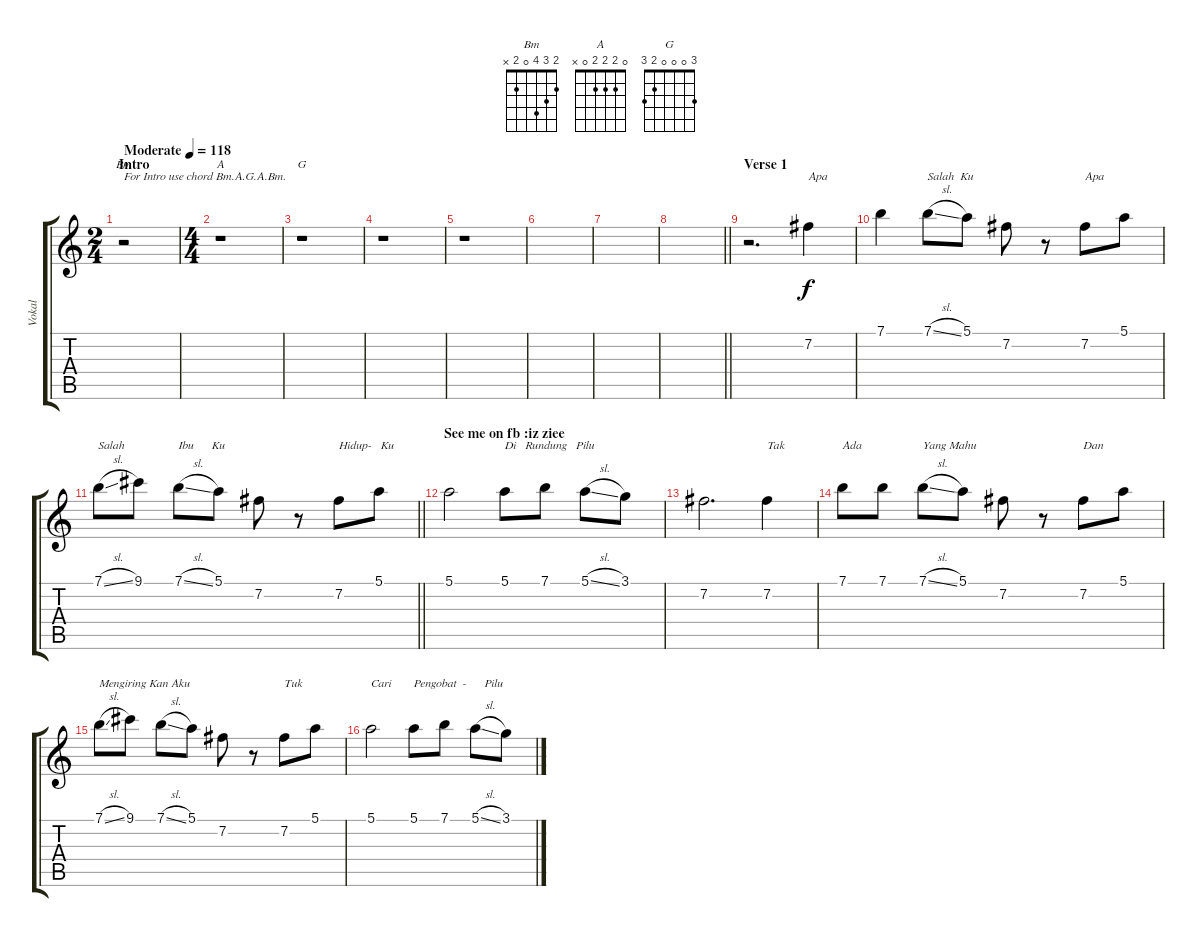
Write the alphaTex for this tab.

\track ("Vokal" "Vokal") {mute instrument contrabass}
\staff {score tabs}
\tuning (E4 B3 G3 D3 A2 E2) {hide}
\chord ("Bm" 2 3 4 0 2 x)
\chord ("A" 0 2 2 2 0 x)
\chord ("G" 3 0 0 0 2 3)
\ts (2 4)
\section ("" "Intro")
\tempo (118 "Moderate")
\clef g2
\ks c
r.2{ch "Bm" txt "For Intro use chord Bm.A.G.A.Bm." dy f instrument contrabass} |
\ts (4 4)
r.1{ch "A"} |
r.1{ch "G"} |
r.1 |
r.1 |
|
|
\barLineRight lightlight
|
\section ("" "Verse 1")
r.2{d} 7.2.4{txt "Apa"} |
7.1.4 7.1{sl}.8{txt "Salah  Ku"} 5.1.8 7.2.8 r.8 7.2.8{txt "Apa        "} 5.1.8 |
\barLineRight lightlight
7.1{sl}.8{txt "Salah"} 9.1.8 7.1{sl}.8{txt "Ibu      Ku"} 5.1.8 7.2.8 r.8 7.2.8{txt "Hidup-   Ku    "} 5.1.8 |
\section ("" "See me on fb :iz ziee")
5.1.2 5.1.8{txt "Di   Rundung   Pilu"} 7.1.8 5.1{sl}.8 3.1.8 |
7.2.2{d} 7.2.4{txt "Tak"} |
7.1.8{txt "Ada"} 7.1.8 7.1{sl}.8{txt "Yang Mahu"} 5.1.8 7.2.8 r.8 7.2.8{txt "Dan"} 5.1.8 |
7.1{sl}.8{txt "Mengiring Kan Aku"} 9.1.8 7.1{sl}.8 5.1.8 7.2.8 r.8 7.2.8{txt "Tuk"} 5.1.8 |
5.1.2{txt "Cari"} 5.1.8{txt "Pengobat  -      Pilu"} 7.1.8 5.1{sl}.8 3.1.8
